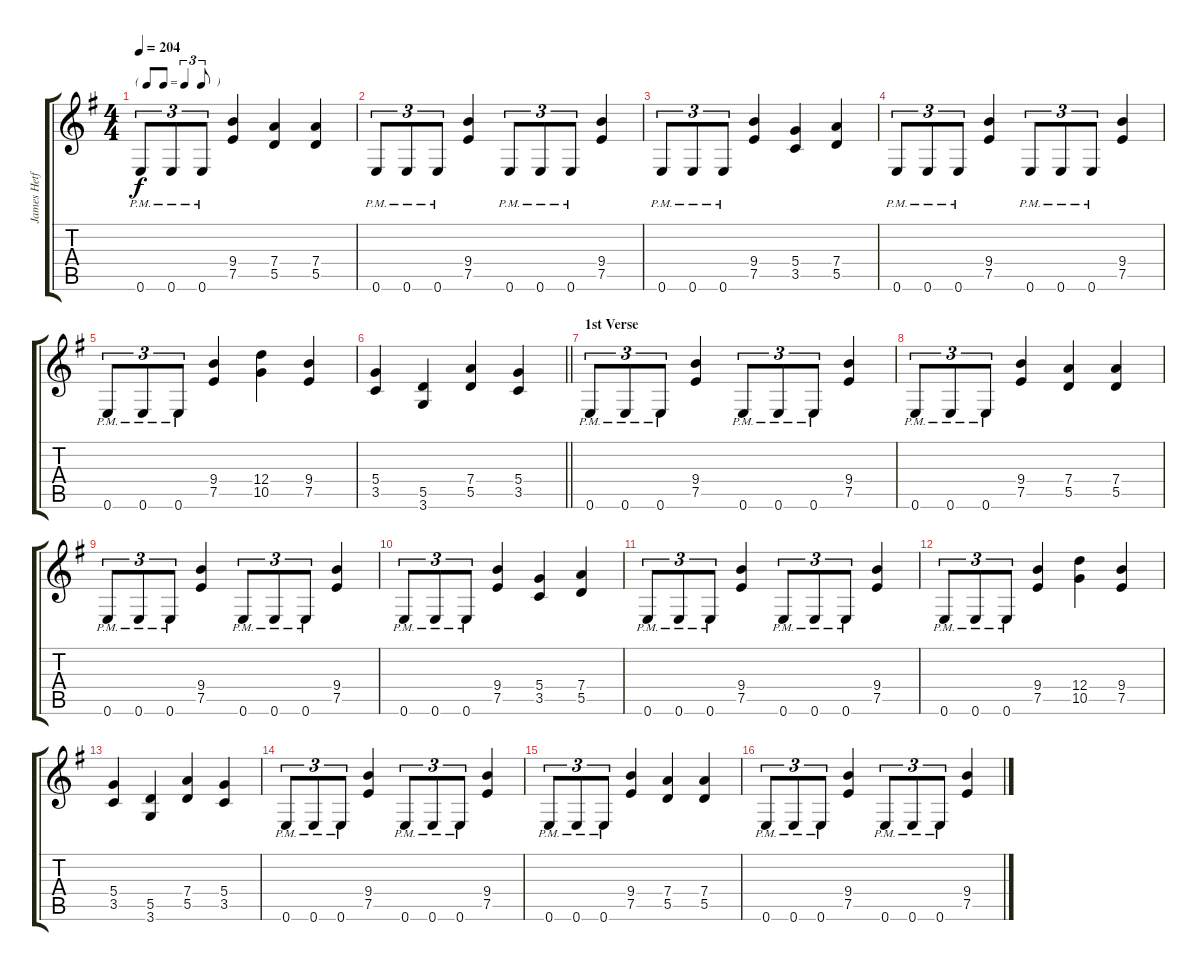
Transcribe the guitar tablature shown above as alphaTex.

\track ("James Hetfield" "James Hetf") {instrument distortionguitar}
\staff {score tabs}
\tuning (E4 B3 G3 D3 A2 E2) {hide}
\ts (4 4)
\tf triplet8th
\tempo 204
\clef g2
\ks eminor
0.6{pm}.8{tu (3 2) dy f} 0.6{pm}.8{tu (3 2)} 0.6{pm}.8{tu (3 2)} (9.4 7.5).4 (7.4 5.5).4 (7.4 5.5).4 |
0.6{pm}.8{tu (3 2)} 0.6{pm}.8{tu (3 2)} 0.6{pm}.8{tu (3 2)} (9.4 7.5).4 0.6{pm}.8{tu (3 2)} 0.6{pm}.8{tu (3 2)} 0.6{pm}.8{tu (3 2)} (9.4 7.5).4 |
0.6{pm}.8{tu (3 2)} 0.6{pm}.8{tu (3 2)} 0.6{pm}.8{tu (3 2)} (9.4 7.5).4 (5.4 3.5).4 (7.4 5.5).4 |
0.6{pm}.8{tu (3 2)} 0.6{pm}.8{tu (3 2)} 0.6{pm}.8{tu (3 2)} (9.4 7.5).4 0.6{pm}.8{tu (3 2)} 0.6{pm}.8{tu (3 2)} 0.6{pm}.8{tu (3 2)} (9.4 7.5).4 |
0.6{pm}.8{tu (3 2)} 0.6{pm}.8{tu (3 2)} 0.6{pm}.8{tu (3 2)} (9.4 7.5).4 (12.4 10.5).4 (9.4 7.5).4 |
\barLineRight lightlight
(5.4 3.5).4 (5.5 3.6).4 (7.4 5.5).4 (5.4 3.5).4 |
\section ("" "1st Verse")
0.6{pm}.8{tu (3 2)} 0.6{pm}.8{tu (3 2)} 0.6{pm}.8{tu (3 2)} (9.4 7.5).4 0.6{pm}.8{tu (3 2)} 0.6{pm}.8{tu (3 2)} 0.6{pm}.8{tu (3 2)} (9.4 7.5).4 |
0.6{pm}.8{tu (3 2)} 0.6{pm}.8{tu (3 2)} 0.6{pm}.8{tu (3 2)} (9.4 7.5).4 (7.4 5.5).4 (7.4 5.5).4 |
0.6{pm}.8{tu (3 2)} 0.6{pm}.8{tu (3 2)} 0.6{pm}.8{tu (3 2)} (9.4 7.5).4 0.6{pm}.8{tu (3 2)} 0.6{pm}.8{tu (3 2)} 0.6{pm}.8{tu (3 2)} (9.4 7.5).4 |
0.6{pm}.8{tu (3 2)} 0.6{pm}.8{tu (3 2)} 0.6{pm}.8{tu (3 2)} (9.4 7.5).4 (5.4 3.5).4 (7.4 5.5).4 |
0.6{pm}.8{tu (3 2)} 0.6{pm}.8{tu (3 2)} 0.6{pm}.8{tu (3 2)} (9.4 7.5).4 0.6{pm}.8{tu (3 2)} 0.6{pm}.8{tu (3 2)} 0.6{pm}.8{tu (3 2)} (9.4 7.5).4 |
0.6{pm}.8{tu (3 2)} 0.6{pm}.8{tu (3 2)} 0.6{pm}.8{tu (3 2)} (9.4 7.5).4 (12.4 10.5).4 (9.4 7.5).4 |
(5.4 3.5).4 (5.5 3.6).4 (7.4 5.5).4 (5.4 3.5).4 |
0.6{pm}.8{tu (3 2)} 0.6{pm}.8{tu (3 2)} 0.6{pm}.8{tu (3 2)} (9.4 7.5).4 0.6{pm}.8{tu (3 2)} 0.6{pm}.8{tu (3 2)} 0.6{pm}.8{tu (3 2)} (9.4 7.5).4 |
0.6{pm}.8{tu (3 2)} 0.6{pm}.8{tu (3 2)} 0.6{pm}.8{tu (3 2)} (9.4 7.5).4 (7.4 5.5).4 (7.4 5.5).4 |
0.6{pm}.8{tu (3 2)} 0.6{pm}.8{tu (3 2)} 0.6{pm}.8{tu (3 2)} (9.4 7.5).4 0.6{pm}.8{tu (3 2)} 0.6{pm}.8{tu (3 2)} 0.6{pm}.8{tu (3 2)} (9.4 7.5).4
